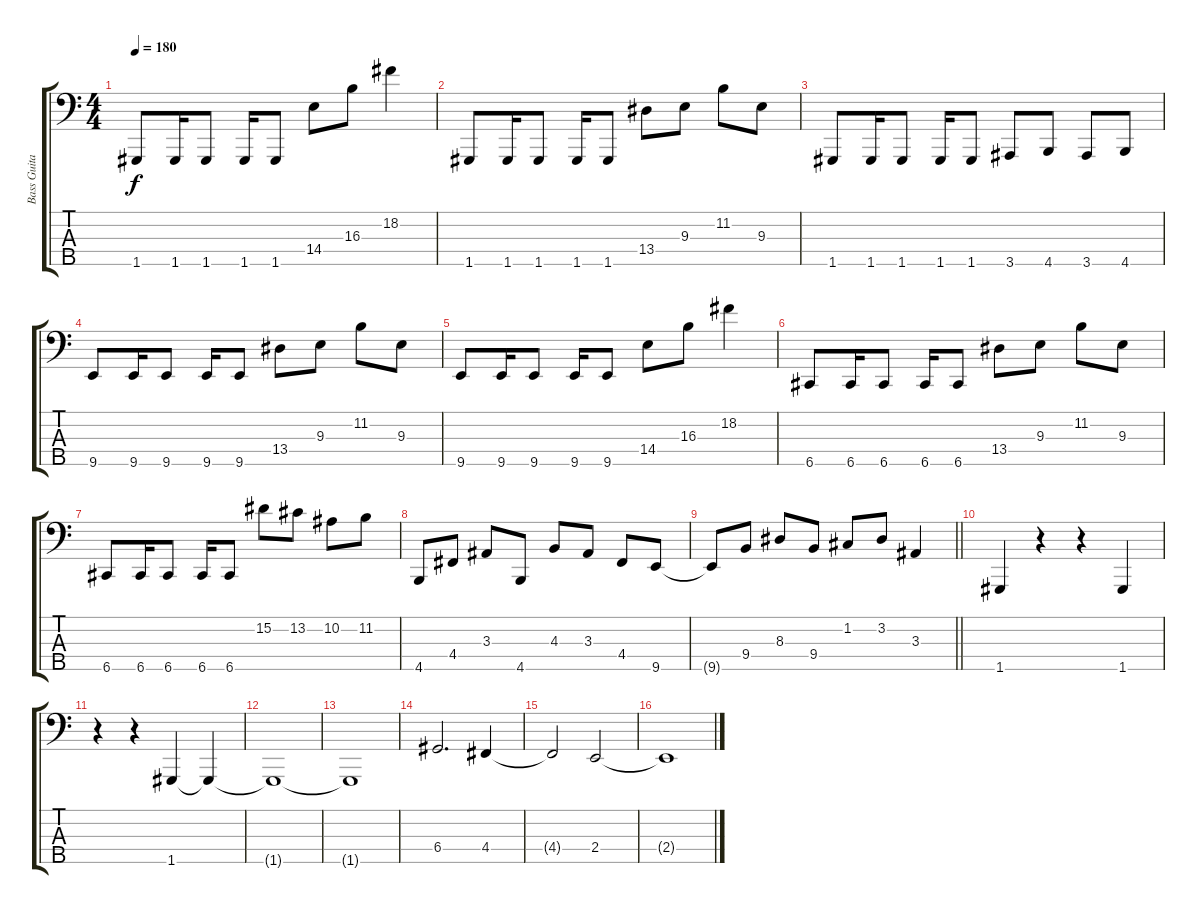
\track ("Bass Guitar" "Bass Guita") {instrument electricbassfinger}
\staff {score tabs}
\tuning (F2 C2 G1 D1 G0) {hide}
\ts (4 4)
\tempo 180
\clef f4
\ks c
1.5.8{dy f} 1.5.16 1.5.8 1.5.16 1.5.8 14.4.8 16.3.8 18.2.4 |
1.5.8 1.5.16 1.5.8 1.5.16 1.5.8 13.4.8 9.3.8 11.2.8 9.3.8 |
1.5.8 1.5.16 1.5.8 1.5.16 1.5.8 3.5.8 4.5.8 3.5.8 4.5.8 |
9.5.8 9.5.16 9.5.8 9.5.16 9.5.8 13.4.8 9.3.8 11.2.8 9.3.8 |
9.5.8 9.5.16 9.5.8 9.5.16 9.5.8 14.4.8 16.3.8 18.2.4 |
6.5.8 6.5.16 6.5.8 6.5.16 6.5.8 13.4.8 9.3.8 11.2.8 9.3.8 |
6.5.8 6.5.16 6.5.8 6.5.16 6.5.8 15.2.8 13.2.8 10.2.8 11.2.8 |
4.5.8 4.4.8 3.3.8 4.5.8 4.3.8 3.3.8 4.4.8 9.5.8 |
\barLineRight lightlight
9.5{t}.8 9.4.8 8.3.8 9.4.8 1.2.8 3.2.8 3.3.4 |
1.5.4 r.4 r.4 1.5.4 |
r.4 r.4 1.5.4 1.5{t}.4 |
1.5{t}.1 |
1.5{t}.1 |
6.4.2{d} 4.4.4 |
4.4{t}.2 2.4.2 |
2.4{t}.1
